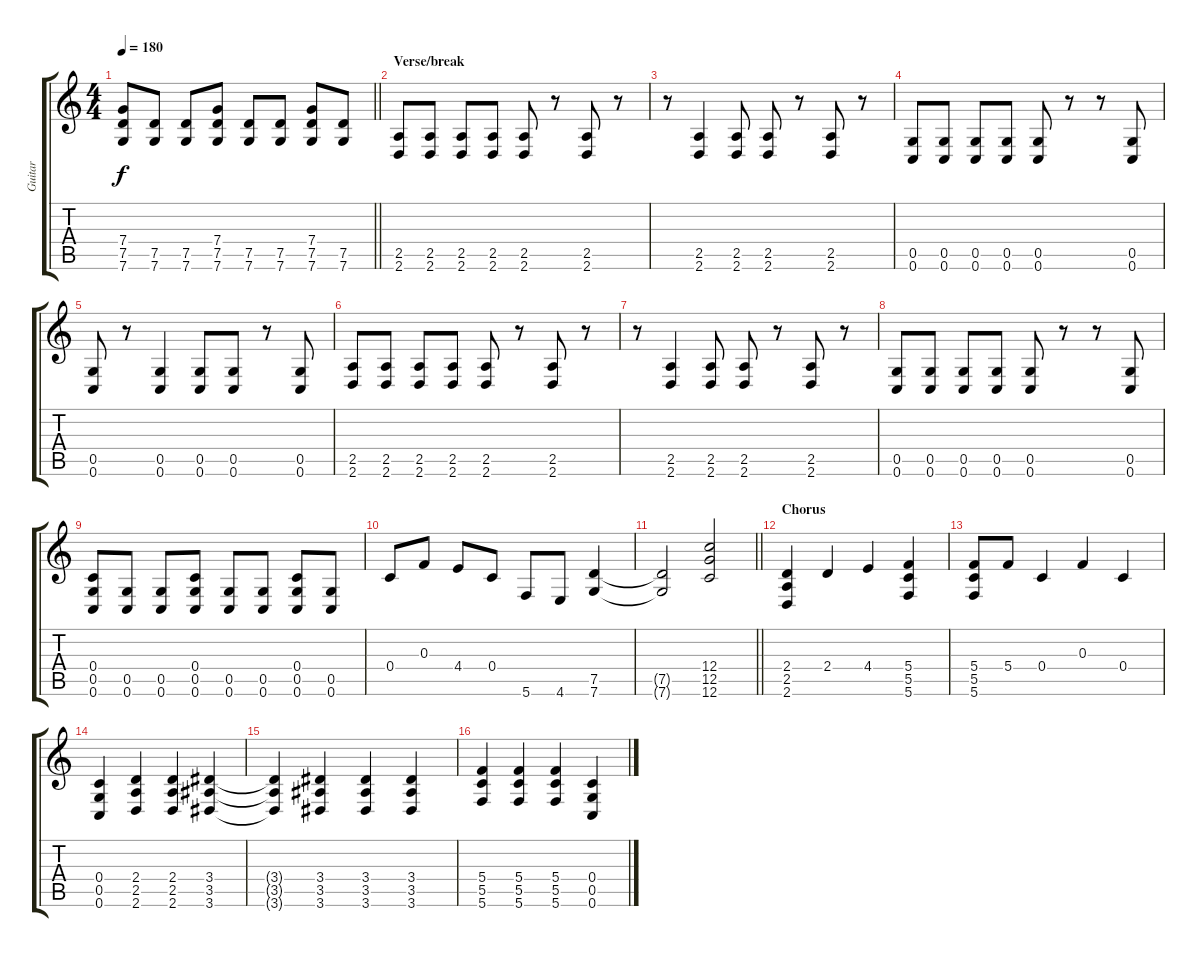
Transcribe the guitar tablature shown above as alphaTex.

\track ("Guitar " "Guitar ") {instrument distortionguitar}
\staff {score tabs}
\tuning (D4 A3 F3 C3 G2 C2) {hide}
\ts (4 4)
\tempo 180
\clef g2
\barLineRight lightlight
\ks c
(7.4 7.5 7.6).8{dy f} (7.5 7.6).8 (7.5 7.6).8 (7.4 7.5 7.6).8 (7.5 7.6).8 (7.5 7.6).8 (7.4 7.5 7.6).8 (7.5 7.6).8 |
\section ("" "Verse/break")
(2.5 2.6).8 (2.5 2.6).8 (2.5 2.6).8 (2.5 2.6).8 (2.5 2.6).8 r.8 (2.5 2.6).8 r.8 |
r.8 (2.5 2.6).4 (2.5 2.6).8 (2.5 2.6).8 r.8 (2.5 2.6).8 r.8 |
(0.5 0.6).8 (0.5 0.6).8 (0.5 0.6).8 (0.5 0.6).8 (0.5 0.6).8 r.8 r.8 (0.5 0.6).8 |
(0.5 0.6).8 r.8 (0.5 0.6).4 (0.5 0.6).8 (0.5 0.6).8 r.8 (0.5 0.6).8 |
(2.5 2.6).8 (2.5 2.6).8 (2.5 2.6).8 (2.5 2.6).8 (2.5 2.6).8 r.8 (2.5 2.6).8 r.8 |
r.8 (2.5 2.6).4 (2.5 2.6).8 (2.5 2.6).8 r.8 (2.5 2.6).8 r.8 |
(0.5 0.6).8 (0.5 0.6).8 (0.5 0.6).8 (0.5 0.6).8 (0.5 0.6).8 r.8 r.8 (0.5 0.6).8 |
(0.4 0.5 0.6).8 (0.5 0.6).8 (0.5 0.6).8 (0.4 0.5 0.6).8 (0.5 0.6).8 (0.5 0.6).8 (0.4 0.5 0.6).8 (0.5 0.6).8 |
0.4.8 0.3.8 4.4.8 0.4.8 5.6.8 4.6.8 (7.5 7.6).4 |
\barLineRight lightlight
(7.5{t} 7.6{t}).2 (12.4 12.5 12.6).2 |
\section ("" "Chorus")
(2.4 2.5 2.6).4 2.4.4 4.4.4 (5.4 5.5 5.6).4 |
(5.4 5.5 5.6).8 5.4.8 0.4.4 0.3.4 0.4.4 |
(0.4 0.5 0.6).4 (2.4 2.5 2.6).4 (2.4 2.5 2.6).4 (3.4 3.5 3.6).4 |
(3.4{t} 3.5{t} 3.6{t}).4 (3.4 3.5 3.6).4 (3.4 3.5 3.6).4 (3.4 3.5 3.6).4 |
(5.4 5.5 5.6).4 (5.4 5.5 5.6).4 (5.4 5.5 5.6).4 (0.4 0.5 0.6).4
